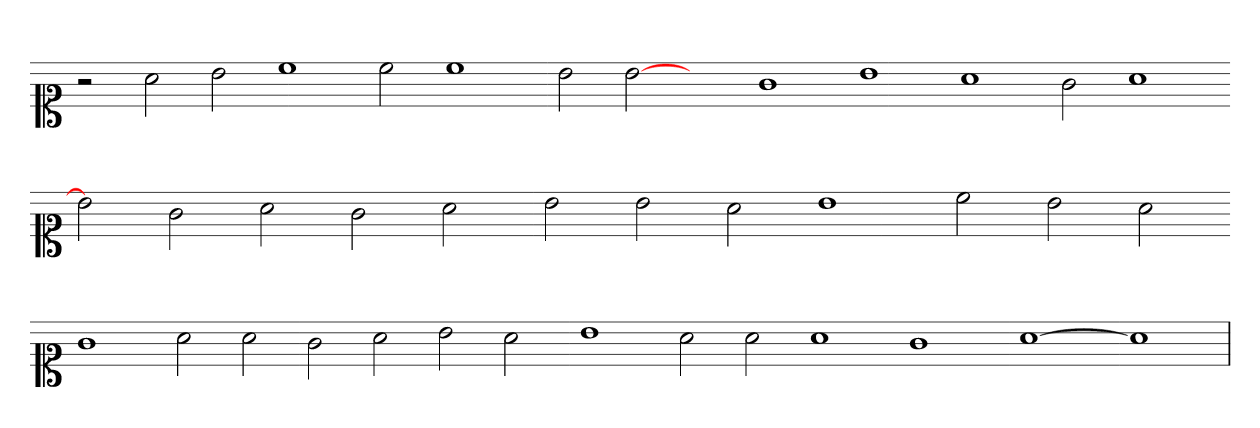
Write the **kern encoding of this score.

**kern
*part1
*staff1
*clefC1
*k[]
=
2r
2a
2b
1cc
2cc
1cc
=-
2b
[2b
2ryy
1g
1b
1a
2g
1a
=-
2b]
2g
2a
2g
2a
=-
2b
2b
2a
1b
2cc
2b
2a
=-
1g
2a
2a
2g
2a
2b
2a
=-
1b
2a
2a
1a
1g
=-
[1a
=1-
1a]
=
*-
